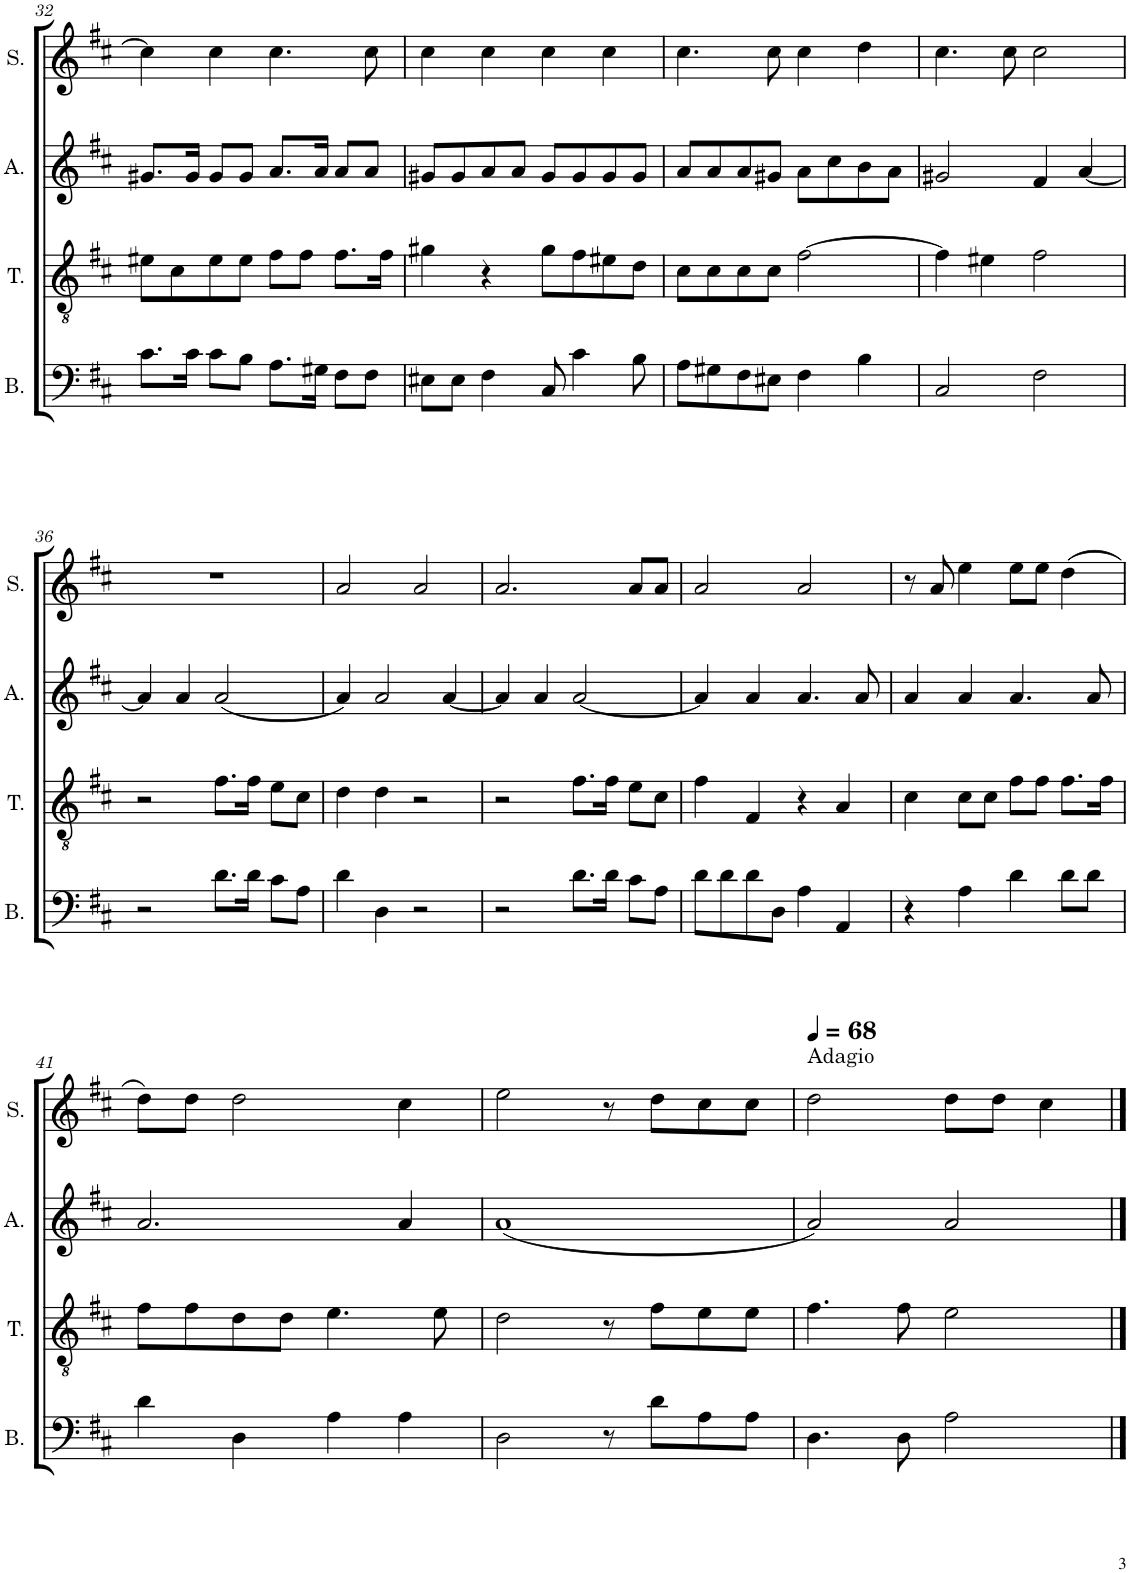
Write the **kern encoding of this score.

**kern	**kern	**kern	**kern
*part4	*part3	*part2	*part1
*staff4	*staff3	*staff2	*staff1
*I"Basse	*I"Ténor	*I"Alto	*I"Soprano
*I'B.	*I'T.	*I'A.	*I'S.
!!LO:PB:g=z
*clefF4	*clefGv2	*clefG2	*clefG2
*k[f#c#]	*k[f#c#]	*k[f#c#]	*k[f#c#]
*M4/4	*M4/4	*M4/4	*M4/4
*met(c)	*met(c)	*met(c)	*met(c)
=32	=32	=32	=32
8.c#\L	8e#X\L	8.g#X/L	4cc#\]
.	8c#\	.	.
16c#\Jk	.	16g#/Jk	.
8c#\L	8e#\	8g#/L	4cc#\
8B\J	8e#\J	8g#/J	.
8.A\L	8f#\L	8.a/L	4.cc#\
.	8f#\J	.	.
16G#X\Jk	.	16a/Jk	.
8F#\L	8.f#\L	8a/L	.
8F#\J	.	8a/J	8cc#\
.	16f#\Jk	.	.
=33	=33	=33	=33
8E#X\L	4g#X\	8g#X/L	4cc#\
8E#\J	.	8g#/	.
4F#\	4r	8a/	4cc#\
.	.	8a/J	.
8C#/	8g#\L	8g#/L	4cc#\
4c#\	8f#\	8g#/	.
.	8e#X\	8g#/	4cc#\
8B\	8d\J	8g#/J	.
=34	=34	=34	=34
8A\L	8c#\L	8a/L	4.cc#\
8G#X\	8c#\	8a/	.
8F#\	8c#\	8a/	.
8E#X\J	8c#\J	8g#X/J	8cc#\
4F#\	[2f#\	8a\L	4cc#\
.	.	8cc#\	.
4B\	.	8b\	4dd\
.	.	8a\J	.
=35	=35	=35	=35
2C#/	4f#\]	2g#X/	4.cc#\
.	4e#X\	.	.
.	.	.	8cc#\
2F#\	2f#\	4f#/	2cc#\
.	.	[4a/	.
!!LO:LB:g=z
=36	=36	=36	=36
2r	2r	4a/]	1r
.	.	4a/	.
8.d\L	8.f#\L	(2a/	.
16d\Jk	16f#\Jk	.	.
8c#\L	8e\L	.	.
8A\J	8c#\J	.	.
=37	=37	=37	=37
4d\	4d\	4a/)	2a/
4D\	4d\	2a/	.
2r	2r	.	2a/
.	.	[4a/	.
=38	=38	=38	=38
2r	2r	4a/]	2.a/
.	.	4a/	.
8.d\L	8.f#\L	[2a/	.
16d\Jk	16f#\Jk	.	.
8c#\L	8e\L	.	8a/L
8A\J	8c#\J	.	8a/J
=39	=39	=39	=39
8d\L	4f#\	4a/]	2a/
8d\	.	.	.
8d\	4F#/	4a/	.
8D\J	.	.	.
4A\	4r	4.a/	2a/
4AA/	4A/	.	.
.	.	8a/	.
=40	=40	=40	=40
4r	4c#\	4a/	8r
.	.	.	8a/
4A\	8c#\L	4a/	4ee\
.	8c#\J	.	.
4d\	8f#\L	4.a/	8ee\L
.	8f#\J	.	8ee\J
8d\L	8.f#\L	.	(4dd\
8d\J	.	8a/	.
.	16f#\Jk	.	.
!!LO:LB:g=z
=41	=41	=41	=41
4d\	8f#\L	2.a/	8dd\L)
.	8f#\	.	8dd\J
4D\	8d\	.	2dd\
.	8d\J	.	.
4A\	4.e\	.	.
4A\	.	4a/	4cc#\
.	8e\	.	.
=42	=42	=42	=42
2D\	2d\	(1a	2ee\
8r	8r	.	8r
8d\L	8f#\L	.	8dd\L
8A\	8e\	.	8cc#\
8A\J	8e\J	.	8cc#\J
=43	=43	=43	=43
*	*	*	*MM68
!	!	!	!LO:TX:a:t=Adagio
4.D\	4.f#\	2a/)	2dd\
8D\	8f#\	.	.
2A\	2e\	2a/	8dd\L
.	.	.	8dd\J
.	.	.	4cc#\
==	==	==	==
*-	*-	*-	*-
